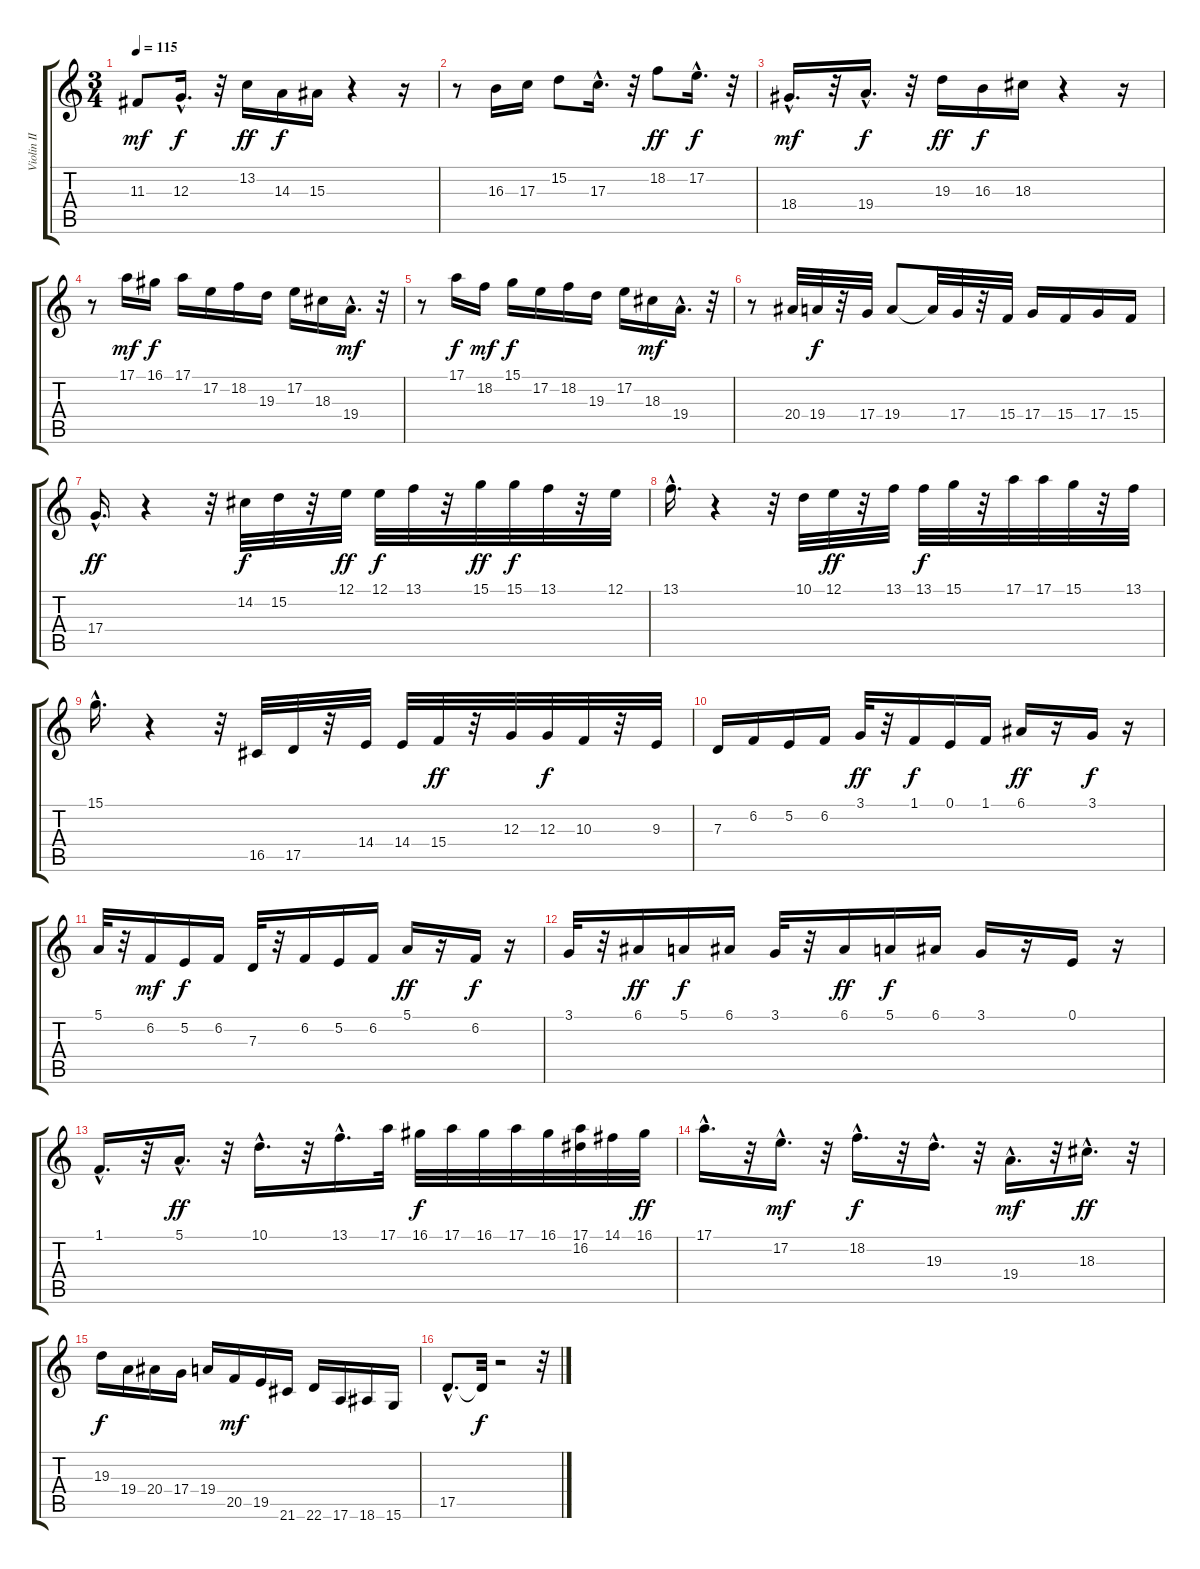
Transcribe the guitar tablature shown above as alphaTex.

\track ("Violin II" "Violin II") {instrument violin}
\staff {score tabs}
\tuning (E4 B3 G3 D3 A2 E2) {hide}
\ts (3 4)
\tempo 115
\clef g2
\ks c
11.3.8{dy mf} 12.3{hac}.16{d dy f} r.32 13.2.16{dy ff} 14.3.16{dy f} 15.3.16 r.4 r.16 |
r.8 16.3.16 17.3.16 15.2.8 17.3{hac}.16{d} r.32 18.2.8{dy ff} 17.2{hac}.16{d dy f} r.32 |
18.4{hac}.16{d dy mf} r.32 19.4{hac}.16{d dy f} r.32 19.3.16{dy ff} 16.3.16{dy f} 18.3.16 r.4 r.16 |
r.8 17.1.16{dy mf} 16.1.16{dy f} 17.1.16 17.2.16 18.2.16 19.3.16 17.2.16 18.3.16 19.4{hac}.16{d dy mf} r.32 |
r.8 17.1.16{dy f} 18.2.16{dy mf} 15.1.16{dy f} 17.2.16 18.2.16 19.3.16 17.2.16 18.3.16{dy mf} 19.4{hac}.16{d} r.32 |
r.8 20.4.32 19.4.32{dy f} r.32 17.4.32 19.4.8 19.4{t}.32 17.4.32 r.32 15.4.32 17.4.16 15.4.16 17.4.16 15.4.16 |
17.4{hac}.16{d dy ff} r.4 r.32 14.2.32{dy f} 15.2.32 r.32 12.1.32{dy ff} 12.1.32{dy f} 13.1.32 r.32 15.1.32{dy ff} 15.1.32{dy f} 13.1.32 r.32 12.1.32 |
13.1{hac}.16{d} r.4 r.32 10.1.32 12.1.32{dy ff} r.32 13.1.32 13.1.32{dy f} 15.1.32 r.32 17.1.32 17.1.32 15.1.32 r.32 13.1.32 |
15.1{hac}.16{d} r.4 r.32 16.5.32 17.5.32 r.32 14.4.32 14.4.32 15.4.32{dy ff} r.32 12.3.32 12.3.32{dy f} 10.3.32 r.32 9.3.32 |
7.3.16 6.2.16 5.2.16 6.2.16 3.1.32{dy ff} r.32 1.1.16{dy f} 0.1.16 1.1.16 6.1.16{dy ff} r.16 3.1.16{dy f} r.16 |
5.1.32 r.32 6.2.16{dy mf} 5.2.16{dy f} 6.2.16 7.3.32 r.32 6.2.16 5.2.16 6.2.16 5.1.16{dy ff} r.16 6.2.16{dy f} r.16 |
3.1.32 r.32 6.1.16{dy ff} 5.1.16{dy f} 6.1.16 3.1.32 r.32 6.1.16{dy ff} 5.1.16{dy f} 6.1.16 3.1.16 r.16 0.1.16 r.16 |
1.1{hac}.16{d} r.32 5.1{hac}.16{d dy ff} r.32 10.1{hac}.16{d} r.32 13.1{hac}.16{d} 17.1.32 16.1.32{dy f} 17.1.32 16.1.32 17.1.32 16.1.32 (17.1 16.2).32 14.1.32 16.1.32{dy ff} |
17.1{hac}.16{d} r.32 17.2{hac}.16{d dy mf} r.32 18.2{hac}.16{d dy f} r.32 19.3{hac}.16{d} r.32 19.4{hac}.16{d dy mf} r.32 18.3{hac}.16{d dy ff} r.32 |
19.3.16{dy f} 19.4.16 20.4.16 17.4.16 19.4.16 20.5.16{dy mf} 19.5.16 21.6.16 22.6.16 17.6.16 18.6.16 15.6.16 |
17.5{hac}.8{d} 17.5{t}.32{dy f} r.2 r.32
